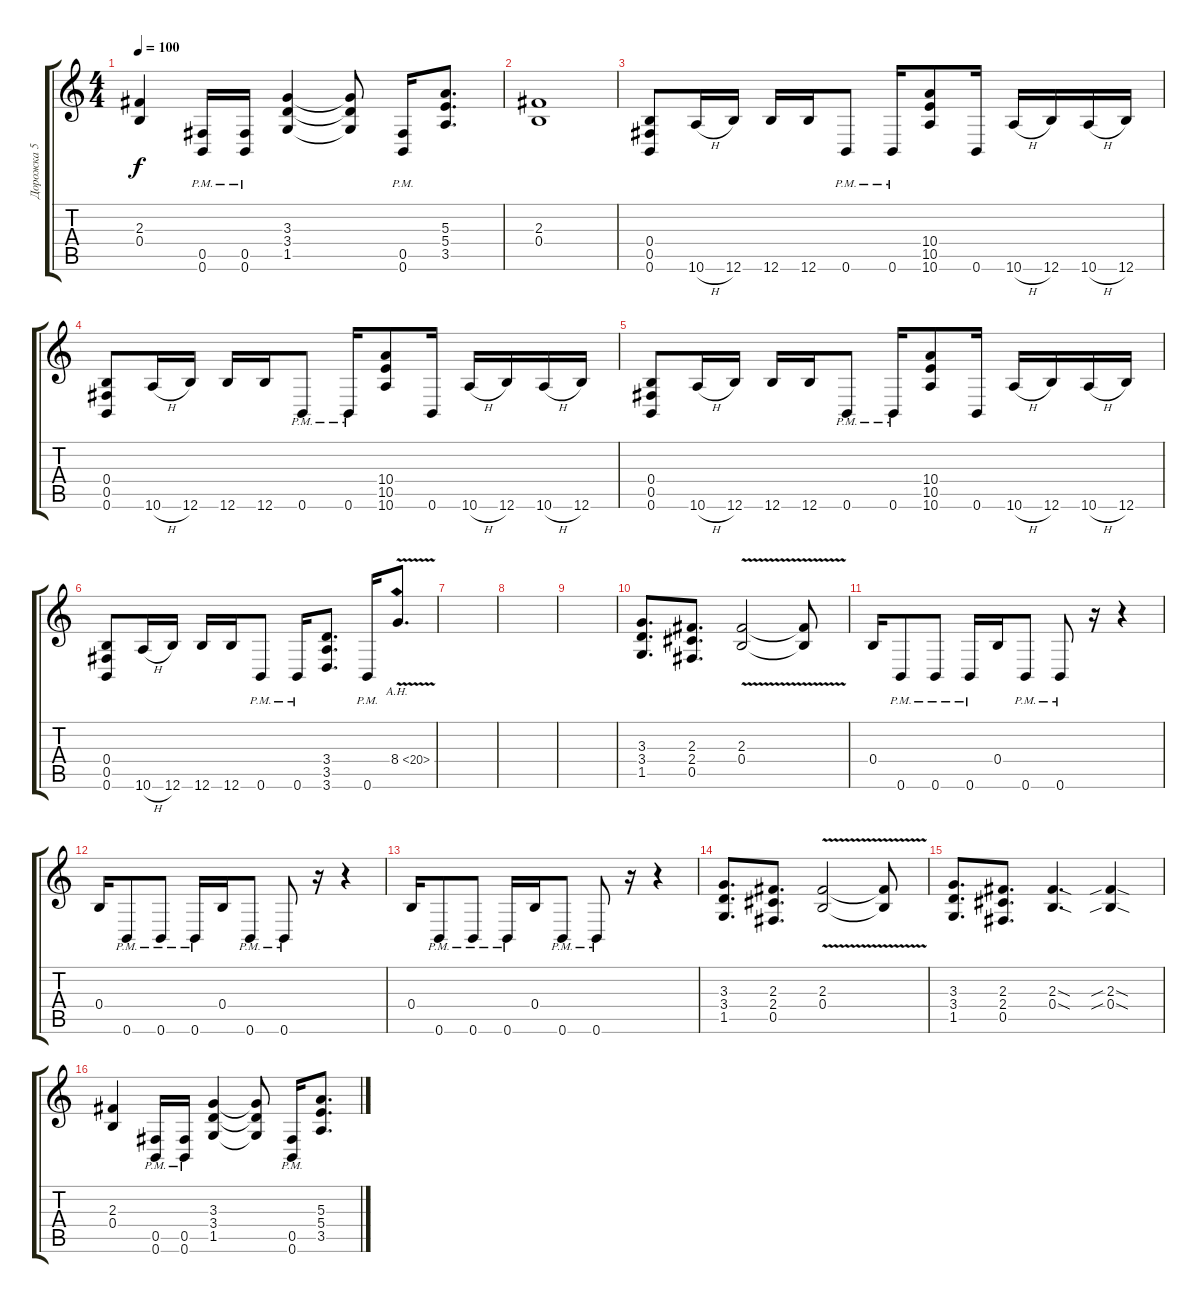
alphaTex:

\track ("Дорожка 5" "Дорожка 5") {instrument distortionguitar}
\staff {score tabs}
\tuning (Db4 Ab3 E3 B2 Gb2 B1) {hide}
\ts (4 4)
\tempo 100
\clef g2
\ks c
(2.3 0.4).4{dy f} (0.5{pm} 0.6{pm}).16 (0.5{pm} 0.6{pm}).16 (3.3 3.4 1.5).4 (3.3{t} 3.4{t} 1.5{t}).8 (0.5{pm} 0.6{pm}).16 (5.3 5.4 3.5).8{d} |
(2.3 0.4).1 |
(0.4 0.5 0.6).8 10.6{h}.16 12.6.16 12.6.16 12.6.16 0.6{pm}.8 0.6{pm}.16 (10.4 10.5 10.6).8 0.6.16 10.6{h}.16 12.6.16 10.6{h}.16 12.6.16 |
(0.4 0.5 0.6).8 10.6{h}.16 12.6.16 12.6.16 12.6.16 0.6{pm}.8 0.6{pm}.16 (10.4 10.5 10.6).8 0.6.16 10.6{h}.16 12.6.16 10.6{h}.16 12.6.16 |
(0.4 0.5 0.6).8 10.6{h}.16 12.6.16 12.6.16 12.6.16 0.6{pm}.8 0.6{pm}.16 (10.4 10.5 10.6).8 0.6.16 10.6{h}.16 12.6.16 10.6{h}.16 12.6.16 |
(0.4 0.5 0.6).8 10.6{h}.16 12.6.16 12.6.16 12.6.16 0.6{pm}.8 0.6{pm}.16 (3.4 3.5 3.6).8{d} 0.6{pm}.16 8.4{ah 12 v}.8{d} |
|
|
|
(3.3 3.4 1.5).8{d} (2.3 2.4 0.5).8{d} (2.3{v} 0.4).2 (2.3{t} 0.4{t}).8 |
0.4.16 0.6{pm}.8 0.6{pm}.8 0.6{pm}.16 0.4.16 0.6{pm}.8 0.6{pm}.8 r.16 r.4 |
0.4.16 0.6{pm}.8 0.6{pm}.8 0.6{pm}.16 0.4.16 0.6{pm}.8 0.6{pm}.8 r.16 r.4 |
0.4.16 0.6{pm}.8 0.6{pm}.8 0.6{pm}.16 0.4.16 0.6{pm}.8 0.6{pm}.8 r.16 r.4 |
(3.3 3.4 1.5).8{d} (2.3 2.4 0.5).8{d} (2.3{v} 0.4).2 (2.3{t} 0.4{t}).8 |
(3.3 3.4 1.5).8{d} (2.3 2.4 0.5).8{d} (2.3{sod} 0.4{sod}).4{d} (2.3{sib sod} 0.4{sib sod}).4 |
(2.3 0.4).4 (0.5{pm} 0.6{pm}).16 (0.5{pm} 0.6{pm}).16 (3.3 3.4 1.5).4 (3.3{t} 3.4{t} 1.5{t}).8 (0.5{pm} 0.6{pm}).16 (5.3 5.4 3.5).8{d}
